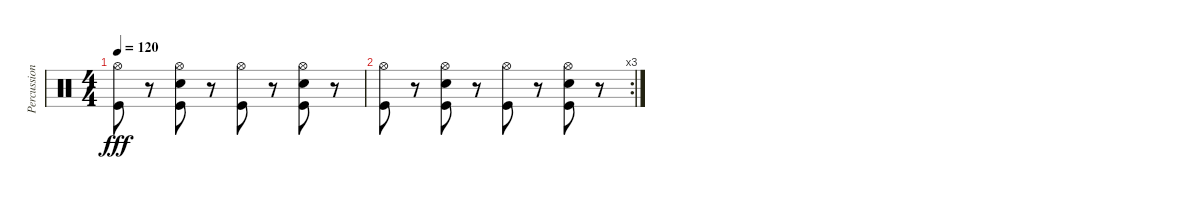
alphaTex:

\track ("Percussions" "Percussion") {instrument percussion}
\staff {score}
\articulation defaults
\ts (4 4)
\tempo 120
\clef neutral
\ks c
("Hi-Hat (open)" "Kick (hit)").8{dy fff} r.8 ("Hi-Hat (open)" "Snare (hit) 2" "Kick (hit)").8 r.8 ("Hi-Hat (open)" "Kick (hit)").8 r.8 ("Hi-Hat (open)" "Snare (hit) 2" "Kick (hit)").8 r.8 |
\rc 3
("Hi-Hat (open)" "Kick (hit)").8 r.8 ("Hi-Hat (open)" "Snare (hit) 2" "Kick (hit)").8 r.8 ("Hi-Hat (open)" "Kick (hit)").8 r.8 ("Hi-Hat (open)" "Snare (hit) 2" "Kick (hit)").8 r.8
